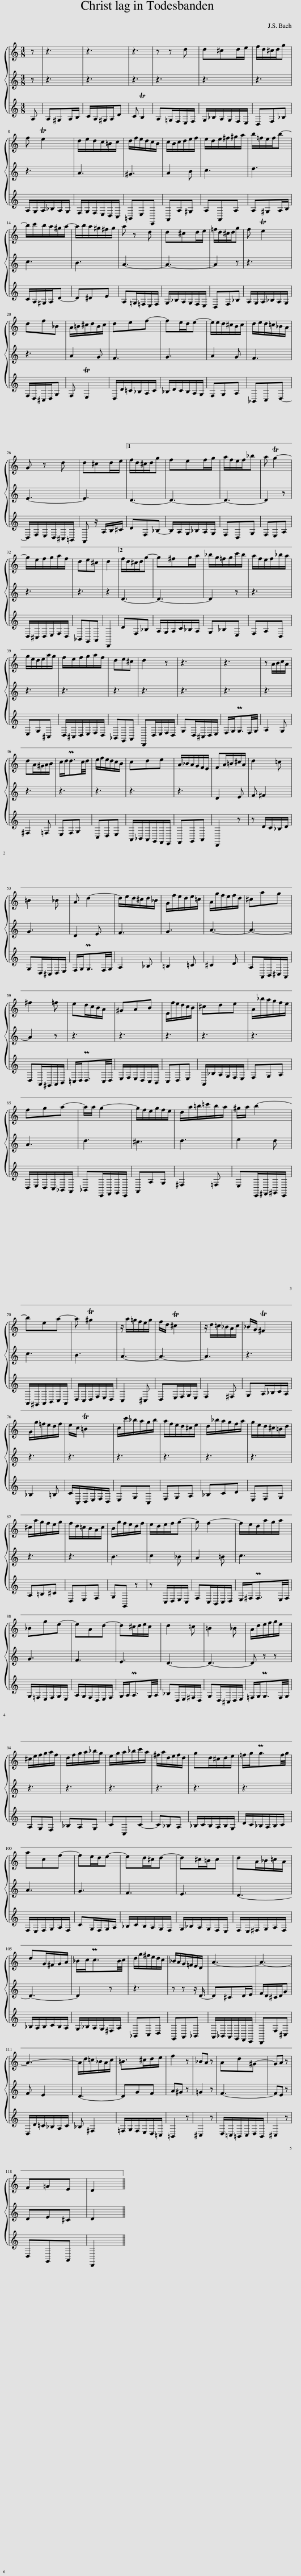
X:1
%%score { 1 2 3 }
L:1/8
M:3/8
I:linebreak $
K:C
V:1 treble
V:2 treble
V:3 treble
V:1
 z | z3 | z3 | z3 | z z d | %5
 d^cd/e/ | f/d/^c/d/g |$ f Te2 | d/e/d/c/=B/c/ | d/f/e/d/c/B/ | %10
 c/B/c/d/e/f/ | e/d/e/^f/^g/a/ | b/=f/e/f/b- |$ b/c'/b/a/^g/a/- | a/b/a/^g/^f/g/ | %15
 a z d | d^cd/e/ | =f/d/^c/d/g | f Te2 |$ df_B | %20
 A/=B/^c/d/B/c/ | def- | fe/d/e- | e/e/d/^c/B/c/ | d/e/d/=c/_B/A/ |$ %25
 G z d | d^cd/e/ |1 f/d/^c/d/g | fef/g/ | a/f/e/f/_b | %30
 a Tg2- |$ g/e/f/g/a/f/ | de^c | d2 ||2 f/d/^c/d/g- | %35
 g^fg/a/ | _b/g/=f/g/c'/b/ | a/f/e/f/_b/a/ |$ g/e/d/e/a/g/ | f/e/f/g/a/f/ | %40
 de^c | d2 z | z3 | z3 | z A/B/c/A/ |$ %45
 dA/^G/A/B/ | c/d<Pdc/4d/4 | e/f/e/d/c/B/ | cde | A/_B/A/G/F/E/ | %50
 FA/=B/^c/A/ | d2 =c |$ =B2 _B | A d2- | d/e/d/^c/d/_B/ | %55
 G/f/e/d/e/=c/ | A/g/f/e/f/d/ | ^cag |$ ^f2 =f | ed/c/B/A/ | %60
 ^GAB | E/f/e/d/c/B/ | ^cde | A/_b/a/g/f/e/ |$ fga- | %65
 a/a/ g2- | g/f/e/g/f/e/ | d/a/=b/=c'/b/a/ | ^g/a/ b2- |$ bea- | %70
 a T^g2 | z/ a/=g/f/e/g/ | f/d/ T^c2 | z/ d/=c/_B/A/c/ | _B/G/ T^F2 |$ %75
 G/g/=f/e/d/f/ | e/c/ T=B2 | c/c'/_b/a/g/b/ | a/f/e/d/^c/e/ | d/_b/a/g/f/a/ | %80
 g/e/d/^c/=B/d/ |$ ^c/a/g/f/e/g/ | f/d/=c/B/A/c/ | B/g/f/e/d/f/ | e/d/e/f/g- | %85
 g f2- | f/e/d/a/g/a/ |$ _Bge- | eAd- | d^c/d/e/c/ | %90
 d2 =c | =B2 _B | A/d/e/f/g/e/ |$ ^c/e/f/g/a/f/ | d/f/g/a/_b/g/ | %95
 e/g/a/_b/c'/a/ | ^f/a/d/e/f/d/ | gd/^c/d/e/ | =f/g<Pgf/4g/4 |$ acf- | %100
 fe/d/e- | ed/^c/d- | d^c/=B/c | dA/_B/=c/A/ |$ dG/^F/G/A/ | %105
 _B/c<PcB/4c/4 | d/g/^f/e/d/c/ | _B/A/G/=F/E/D/ | A3- | A3- |$ %110
 A3- | A/d/=c/_B/A/c/ | =B>^cd/e/ | f2 z | _BA z | %115
 Ad^G- | GA z |$ F=GE | D2 || %119
V:2
 z | z3 | z3 | z3 | z3 | %5
 z3 | z3 |$ z3 | A3 | ^G3 | %10
 A2 B | c3 | d3 |$ c3 | B3 | %15
 A3- | A3- | A2 z | z3 |$ z3 | %20
 A2 G | F3 | G3 | A2 G | F3 |$ %25
 E3- | E3 |1 D3- | D3- | D3- | %30
 D2 z |$ z3 | z3 | z2 ||2 D3- | %35
 D3- | D2 z | z3 |$ z3 | z3 | %40
 z3 | z3 | z3 | z3 | z3 |$ %45
 z3 | z3 | z3 | z3 | z3 | %50
 D2 E | F ^F2 |$ G3 | D2 E | F3 | %55
 G3 | A3- | A3- |$ A2 z | z3 | %60
 z3 | z3 | z3 | z3 |$ A3 | %65
 d3 | ^c3 | d3 | e2 d |$ c3 | %70
 B3 | A3- | A3- | A3 | z3 |$ %75
 z3 | z3 | z3 | z3 | z3 | %80
 z3 |$ z3 | z3 | B3 | c2 _B | %85
 A2 =B | c3 |$ G3 | F3 | E3 | %90
 D3- | D3- | D z z |$ z3 | z3 | %95
 z3 | z3 | z3 | z3 |$ A3 | %100
 G3 | F3 | E3 | D3- |$ D3- | %105
 D2 z | z3 | z z z/ D/- | D^CD/E/ | F/D/^C/D/G |$ %110
 F E2 | D3- | DGF | A^G z | =G2 z | %115
 F3- | FE z |$ DE^C | D2 || %119
V:3
 A, | A,^G,A,/B,/ | C/A,/^G,/A,/D | C TB,2 | A,=G,/F,/E,/F,/ | %5
 G,/_B,/A,/G,/F,/E,/ | D,F,_B, |$ A,/G,/A,/_B,/A,/G,/ | F,/G,/F,/E,/D,/C,/ | =B,,E,E,, | %10
 A,,A,^G, | A,A,,A, | A,^G,A,/B,/ |$ C/A,/^G,/A,/D- | D^DE | %15
 A,=G,/=F,/E,/F,/ | G,/_B,/A,/G,/F,/E,/ | D,F,_B, | A,/G,/A,/_B,/A,/G,/ |$ F,/D,/^C,/D,/G, | %20
 F, TE,2 | D,/D/=C/_B,/A,/C/ | _B,/D/C/B,/A,/G,/ | F,G,A, | _B,,C,D,- |$ %25
 D,/F,/E,/D,/^C,/=B,,/ | A,, z/ A,/B,/^C/ |1 DF,_B,- | B,/A,/G,/_B,/A,/G,/ | F,D,G, | %30
 F,E,A, |$ D,/^C,/D,/E,/F,/D,/ | _B,,G,,A,, | D,,2 ||2 DF,_B, | %35
 A,/G,/A,/C/_B,/A,/ | G,_B,E, | F,A,D, |$ E,G,^C, | D,/^C,/D,/E,/F,/D,/ | %40
 _B,,G,,A,, | D,,D,/E,/F,/D,/ | G,D,/^C,/D,/E,/ | F,/G,<PG,F,/4G,/4 | A,2 G, |$ %45
 ^F,2 =F, | E,F,G, | C,D,E, | A,,/_B,,/A,,/G,,/F,,/E,,/ | F,,G,,A,, | %50
 D,,2 z | z D/C/_B,/D/ |$ G,D,/^C,/D,/E,/ | F,/G,<PG,F,/4G,/4 | A,2 _B, | %55
 =B,2 =C | ^C2 D | A,A,,/B,,/^C,/A,,/ |$ D,A,,/^G,,/A,,/B,,/ | =C,/D,<PD,C,/4D,/4 | %60
 E,/F,/E,/D,/C,/B,,/ | C,D,E, | A,,/_B,/A,/G,/F,/E,/ | F,G,A, |$ D,/E,/D,/C,/_B,,/A,,/ | %65
 _B,,E,,/F,,/G,,/E,,/ | A,,A,G, | ^F,2 =F, | E,E,,/^F,,/^G,,/E,,/ |$ A,,/^G,,/A,,/B,,/C,/A,,/ | %70
 D,/C,/D,/F,/E,/D,/ | C,2 ^C, | D,E,/F,/G,/E,/ | F,2 ^F, | G,A,/_B,/C/A,/ |$ %75
 _B,2 =B, | C/C,/D,/E,/F,/D,/ | E,G,C, | F,G,A, | _B,CD | %80
 E,F,G, |$ A,=B,^C | D,E,F, | G,G,, z | z C,/D,/E,/C,/ | %85
 F,C,/B,,/C,/D,/ | E,/^F,<PF,E,/4F,/4 |$ G,/=F,/E,/F,/G,/E,/ | A,/G,/F,/D,/E,/F,/ | G,/A,<PA,G,/4A,/4 | %90
 _B,D,/E,/^F,/D,/ | G,D,/^C,/D,/E,/ | =F,/G,<PG,F,/4G,/4 |$ A,G,F, | _B,A,G, | %95
 CC,C- | C_B,A, | _B,/C/B,/A,/B,/G,/ | D/C/_B,/A,/B,/C/ |$ F,/E,/F,/G,/A,/F,/ | %100
 CG,/F,/G,/A,/ | _B,/C/B,/A,/G,/F,/ | G,/_B,/A,/G,/F,/E,/ | F,/E,/^F,/G,/A,/F,/ |$ _B,/A,/B,/C/B,/A,/ | %105
 G,/_B,/A,/G,/^F,/A,/ | _B,,C,D, | G,,A,,_B,, | A,,/_B,,/A,,/G,,/F,,/E,,/ | D,,F,^C, |$ %110
 D,/D/=C/_B,/A,/C/ | _B, ^F,2 | =F,/G,/F,/E,/D,/=C,/ | =B,,2 z | ^C,2 z | %115
 D,/=C,/=B,,/C,/D,/B,,/ | ^C,2 z |$ D,G,,A,, | D,,2 || %119
